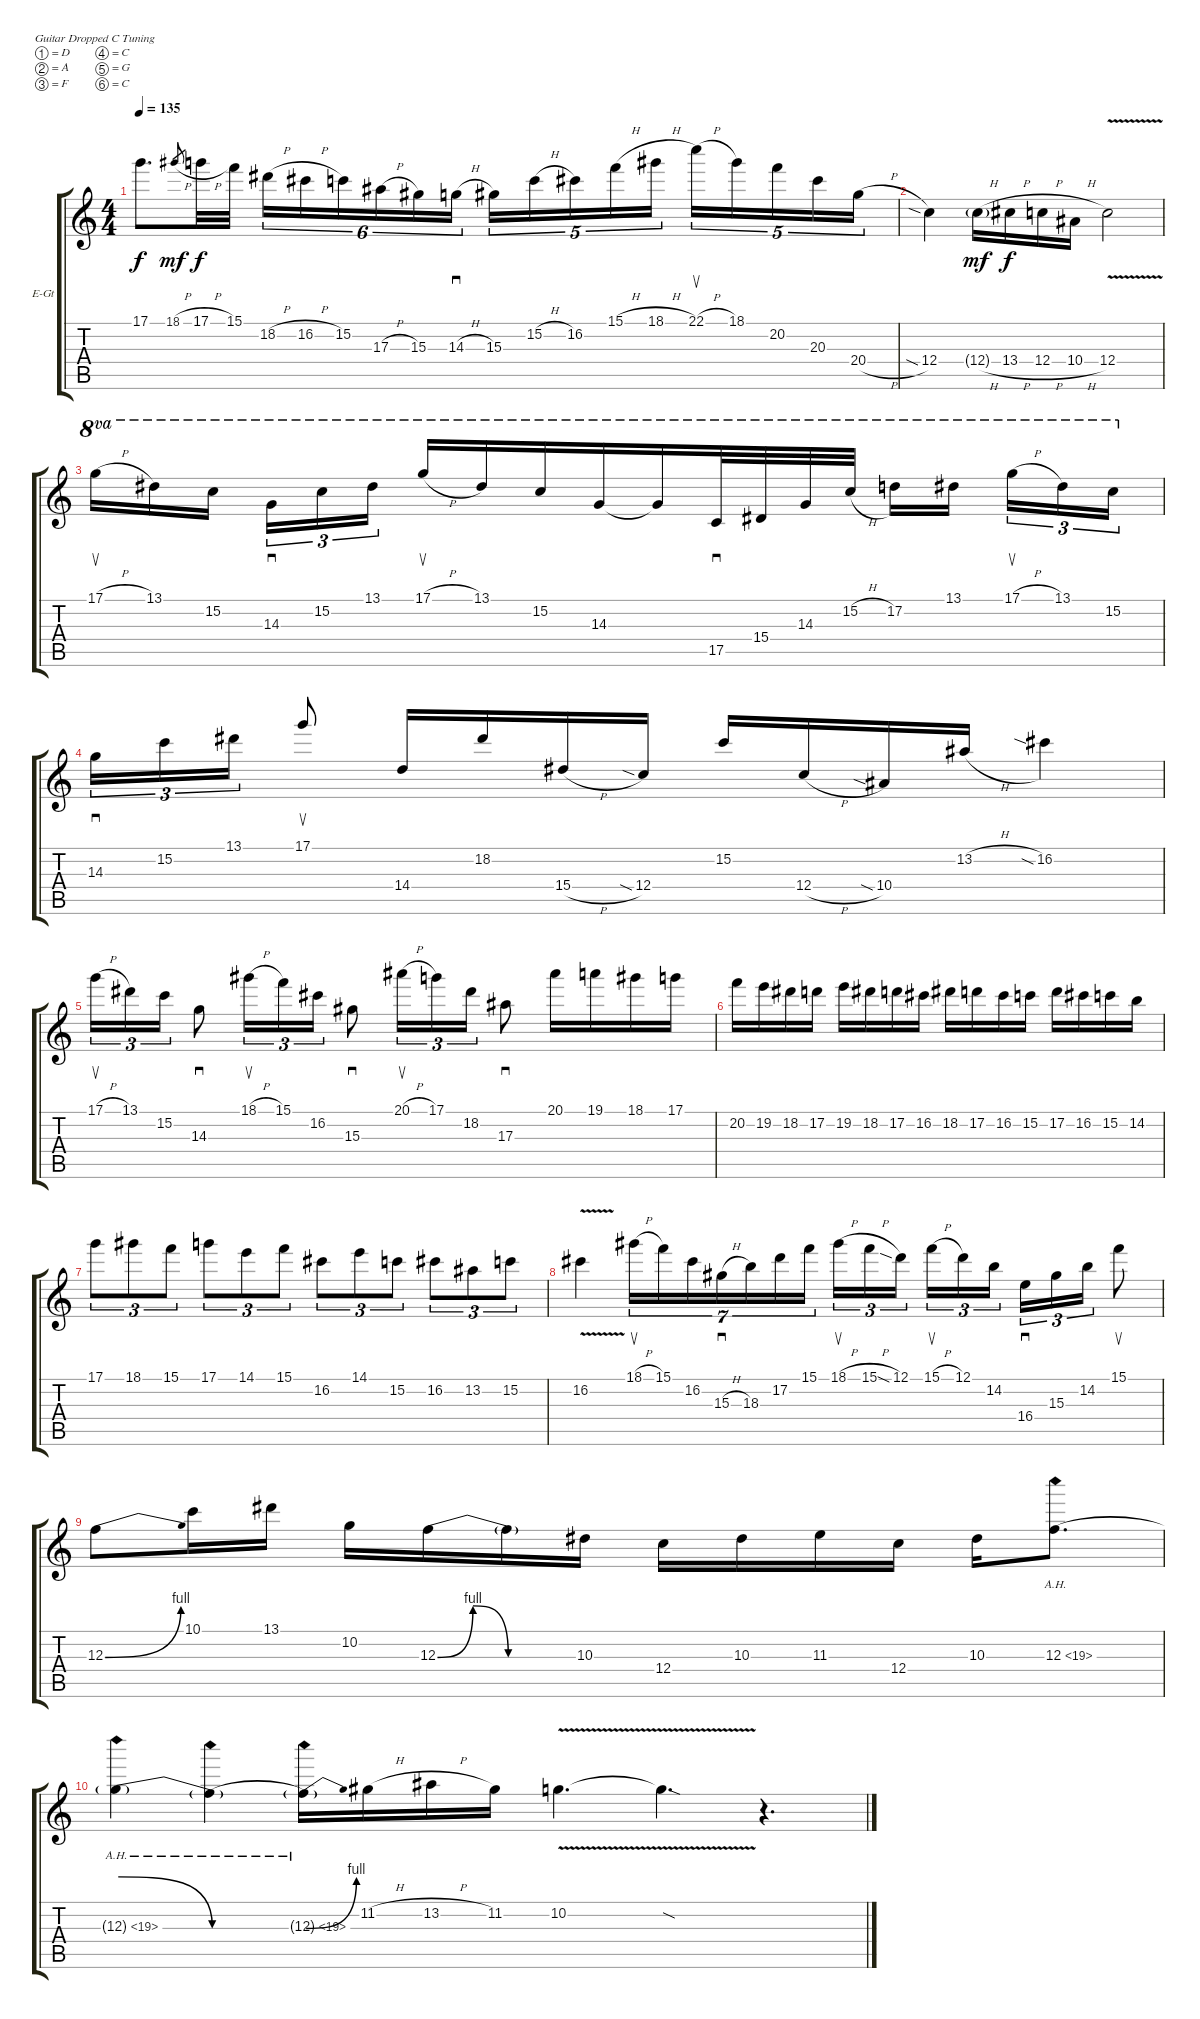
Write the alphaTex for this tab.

\bracketExtendMode groupsimilarinstruments
\firstSystemTrackNameOrientation horizontal
\otherSystemsTrackNameOrientation horizontal
\track ("Electric Guitar" "E-Gt") {instrument distortionguitar}
\staff {score tabs}
\tuning (D4 A3 F3 C3 G2 C2)
\ts (4 4)
\tempo 135
\clef g2
\ks c
17.1.8{d dy f} 18.1{h}.8{gr dy mf} 17.1{h}.32{dy f} 15.1.32 18.2{h}.16{tu (6 4)} 16.2{h}.16{tu (6 4)} 15.2.16{tu (6 4)} 17.3{h}.16{tu (6 4)} 15.3.16{tu (6 4)} 14.3{h}.16{sd tu (6 4)} 15.3.16{tu (5 4)} 15.2{h}.16{tu (5 4)} 16.2.16{tu (5 4)} 15.1{h}.16{tu (5 4)} 18.1{h}.16{tu (5 4)} 22.1{h}.16{su tu (5 4)} 18.1.16{tu (5 4)} 20.2.16{tu (5 4)} 20.3.16{tu (5 4)} 20.4{h}.16{tu (5 4)} |
12.4{sia}.4 12.4{h g}.16{dy mf} 13.4{h}.16{dy f} 12.4{h}.16 10.4{h}.16 12.4{v}.2 |
17.1{h}.16{su ot 8va} 13.1.16{ot 8va} 15.2.16{ot 8va} 14.3.16{sd tu (3 2) ot 8va} 15.2.16{tu (3 2) ot 8va beam merge} 13.1.16{tu (3 2) ot 8va beam split} 17.1{h}.16{su ot 8va} 13.1.16{ot 8va} 15.2.16{ot 8va beam merge} 14.3.16{ot 8va} 14.3{t}.16{ot 8va} 17.5.32{sd ot 8va beam merge} 15.4.32{ot 8va beam merge} 14.3.32{ot 8va beam merge} 15.2{h}.32{ot 8va beam split} 17.2.16{ot 8va beam merge} 13.1.16{ot 8va} 17.1{h}.16{su tu (3 2) ot 8va} 13.1.16{tu (3 2) ot 8va beam merge} 15.2.16{tu (3 2) ot 8va} |
14.3.16{sd tu (3 2)} 15.2.16{tu (3 2)} 13.1.16{tu (3 2)} 17.1.8{su beam split} 14.4.16{beam invert beam merge} 18.2.16{beam invert} 15.4{h}.16{beam invert} 12.4{sia}.16{beam invert beam split} 15.2.16{beam invert beam merge} 12.4{h}.16{beam invert} 10.4{sia}.16{beam invert} 13.2{h}.16{beam invert} 16.2{sia}.4 |
17.1{h}.16{su tu (3 2)} 13.1.16{tu (3 2)} 15.2.16{tu (3 2)} 14.3.8{sd beam split} 18.1{h}.16{su tu (3 2) beam merge} 15.1.16{tu (3 2) beam merge} 16.2.16{tu (3 2)} 15.3.8{sd beam split} 20.1{h}.16{su tu (3 2)} 17.1.16{tu (3 2)} 18.2.16{tu (3 2)} 17.3.8{sd beam split} 20.1.16{beam merge} 19.1.16{beam merge} 18.1.16{beam merge} 17.1.16 |
20.2.16 19.2.16 18.2.16 17.2.16 19.2.16 18.2.16 17.2.16 16.2.16 18.2.16 17.2.16 16.2.16 15.2.16 17.2.16 16.2.16 15.2.16 14.2.16 |
17.1.8{tu (3 2)} 18.1.8{tu (3 2)} 15.1.8{tu (3 2)} 17.1.8{tu (3 2)} 14.1.8{tu (3 2)} 15.1.8{tu (3 2)} 16.2.8{tu (3 2)} 14.1.8{tu (3 2)} 15.2.8{tu (3 2)} 16.2.8{tu (3 2)} 13.2.8{tu (3 2)} 15.2.8{tu (3 2)} |
16.2{v}.4 18.1{h}.16{su tu (7 4)} 15.1.16{tu (7 4)} 16.2.16{tu (7 4)} 15.3{h}.16{sd tu (7 4)} 18.3.16{tu (7 4)} 17.2.16{tu (7 4)} 15.1.16{tu (7 4)} 18.1{h}.16{su tu (3 2)} 15.1{h}.16{tu (3 2)} 12.1{sia}.16{tu (3 2)} 15.1{h}.16{su tu (3 2)} 12.1.16{tu (3 2)} 14.2.16{tu (3 2)} 16.4.16{sd tu (3 2)} 15.3.16{tu (3 2)} 14.2.16{tu (3 2)} 15.1.8{su} |
12.3{be (bend 0 0 60 4)}.8 10.1.16 13.1.16 10.2.16 12.3{be (bendrelease 0 0 30 4 30 4 60 0)}.16 12.3{be (hold 0 0 60 0) t}.16 10.3.16 12.4.16 10.3.16 11.3.16 12.4.16 10.3.16 12.3{be (hold 0 0 60 0) ah 7}.8{d} |
12.3{be (release 0 4 60 0) ah 7 t}.4 12.3{be (hold 0 0 60 0) ah 7 t}.4 12.3{be (bend 0 0 60 4) ah 7 t}.16 11.2{h}.16 13.2{h}.16 11.2.16 10.2{v}.4{d} 10.2{v sod t}.4{d} r.4{d}
